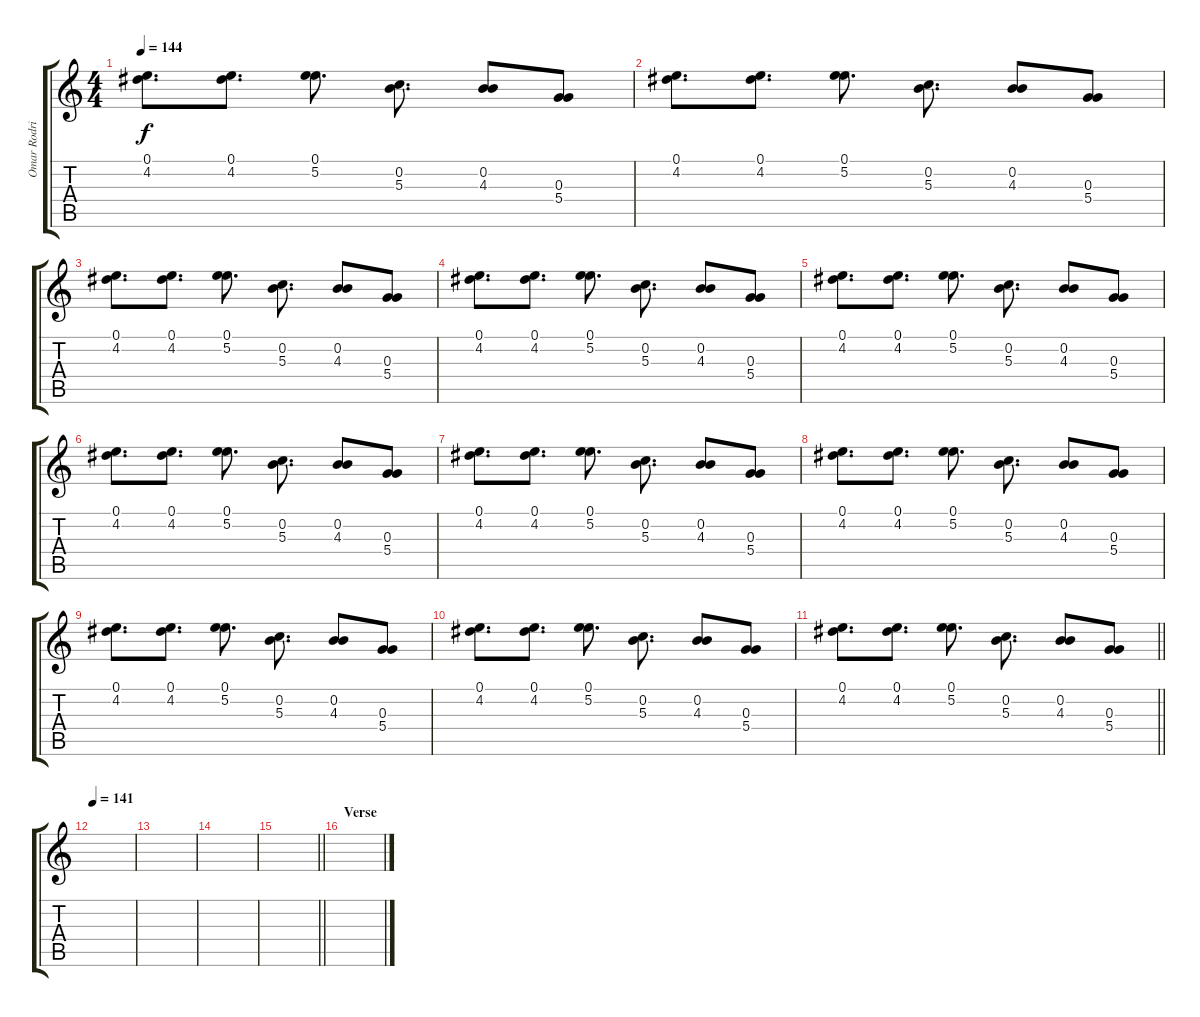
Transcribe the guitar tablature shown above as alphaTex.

\track ("Omar Rodriguez-Lopez - Guitar 2" "Omar Rodri") {instrument distortionguitar}
\staff {score tabs}
\tuning (E4 B3 G3 D3 A2 E2) {hide}
\ts (4 4)
\tempo 144
\clef g2
\ks c
(0.1 4.2).8{d dy f} (0.1 4.2).8{d} (0.1 5.2).8{d} (0.2 5.3).8{d} (0.2 4.3).8 (0.3 5.4).8 |
(0.1 4.2).8{d} (0.1 4.2).8{d} (0.1 5.2).8{d} (0.2 5.3).8{d} (0.2 4.3).8 (0.3 5.4).8 |
(0.1 4.2).8{d} (0.1 4.2).8{d} (0.1 5.2).8{d} (0.2 5.3).8{d} (0.2 4.3).8 (0.3 5.4).8 |
(0.1 4.2).8{d} (0.1 4.2).8{d} (0.1 5.2).8{d} (0.2 5.3).8{d} (0.2 4.3).8 (0.3 5.4).8 |
(0.1 4.2).8{d} (0.1 4.2).8{d} (0.1 5.2).8{d} (0.2 5.3).8{d} (0.2 4.3).8 (0.3 5.4).8 |
(0.1 4.2).8{d} (0.1 4.2).8{d} (0.1 5.2).8{d} (0.2 5.3).8{d} (0.2 4.3).8 (0.3 5.4).8 |
(0.1 4.2).8{d} (0.1 4.2).8{d} (0.1 5.2).8{d} (0.2 5.3).8{d} (0.2 4.3).8 (0.3 5.4).8 |
(0.1 4.2).8{d} (0.1 4.2).8{d} (0.1 5.2).8{d} (0.2 5.3).8{d} (0.2 4.3).8 (0.3 5.4).8 |
(0.1 4.2).8{d} (0.1 4.2).8{d} (0.1 5.2).8{d} (0.2 5.3).8{d} (0.2 4.3).8 (0.3 5.4).8 |
(0.1 4.2).8{d} (0.1 4.2).8{d} (0.1 5.2).8{d} (0.2 5.3).8{d} (0.2 4.3).8 (0.3 5.4).8 |
\barLineRight lightlight
(0.1 4.2).8{d} (0.1 4.2).8{d} (0.1 5.2).8{d} (0.2 5.3).8{d} (0.2 4.3).8 (0.3 5.4).8 |
\section ("" "")
\tempo 141
|
|
|
\barLineRight lightlight
|
\section ("" "Verse")
